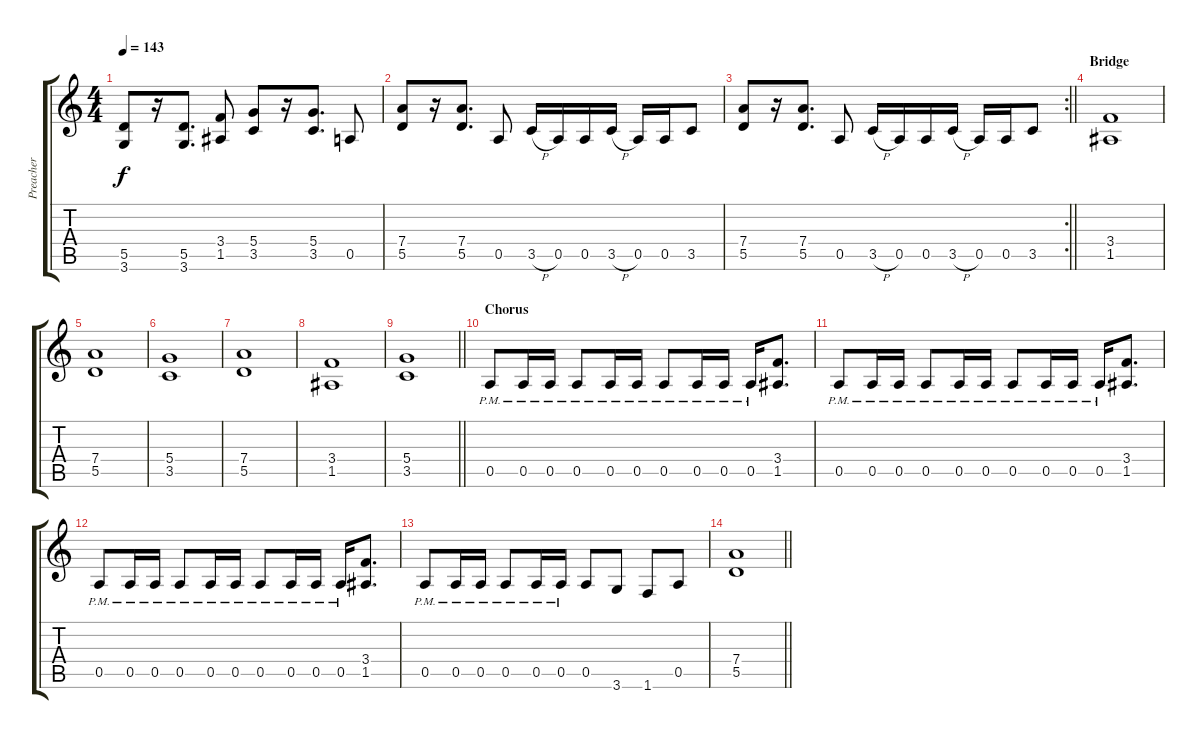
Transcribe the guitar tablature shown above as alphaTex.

\track ("Preacher" "Preacher") {instrument distortionguitar}
\staff {score tabs}
\tuning (E4 B3 G3 D3 A2 E2) {hide}
\ts (4 4)
\tempo 143
\clef g2
\ks c
(5.5 3.6).8{dy f} r.16 (5.5 3.6).8{d} (3.4 1.5).8 (5.4 3.5).8 r.16 (5.4 3.5).8{d} 0.5.8 |
(7.4 5.5).8 r.16 (7.4 5.5).8{d} 0.5.8 3.5{h}.16 0.5.16 0.5.16 3.5{h}.16 0.5.16 0.5.16 3.5.8 |
\rc 2
\barLineRight lightlight
(7.4 5.5).8 r.16 (7.4 5.5).8{d} 0.5.8 3.5{h}.16 0.5.16 0.5.16 3.5{h}.16 0.5.16 0.5.16 3.5.8 |
\section ("" "Bridge")
(3.4 1.5).1 |
(7.4 5.5).1 |
(5.4 3.5).1 |
(7.4 5.5).1 |
(3.4 1.5).1 |
\barLineRight lightlight
(5.4 3.5).1 |
\section ("" "Chorus")
0.5{pm}.8 0.5{pm}.16 0.5{pm}.16 0.5{pm}.8 0.5{pm}.16 0.5{pm}.16 0.5{pm}.8 0.5{pm}.16 0.5{pm}.16 0.5{pm}.16 (3.4 1.5).8{d} |
0.5{pm}.8 0.5{pm}.16 0.5{pm}.16 0.5{pm}.8 0.5{pm}.16 0.5{pm}.16 0.5{pm}.8 0.5{pm}.16 0.5{pm}.16 0.5{pm}.16 (3.4 1.5).8{d} |
0.5{pm}.8 0.5{pm}.16 0.5{pm}.16 0.5{pm}.8 0.5{pm}.16 0.5{pm}.16 0.5{pm}.8 0.5{pm}.16 0.5{pm}.16 0.5{pm}.16 (3.4 1.5).8{d} |
0.5{pm}.8 0.5{pm}.16 0.5{pm}.16 0.5{pm}.8 0.5{pm}.16 0.5{pm}.16 0.5.8 3.6.8 1.6.8 0.5.8 |
\barLineRight lightlight
(7.4 5.5).1
